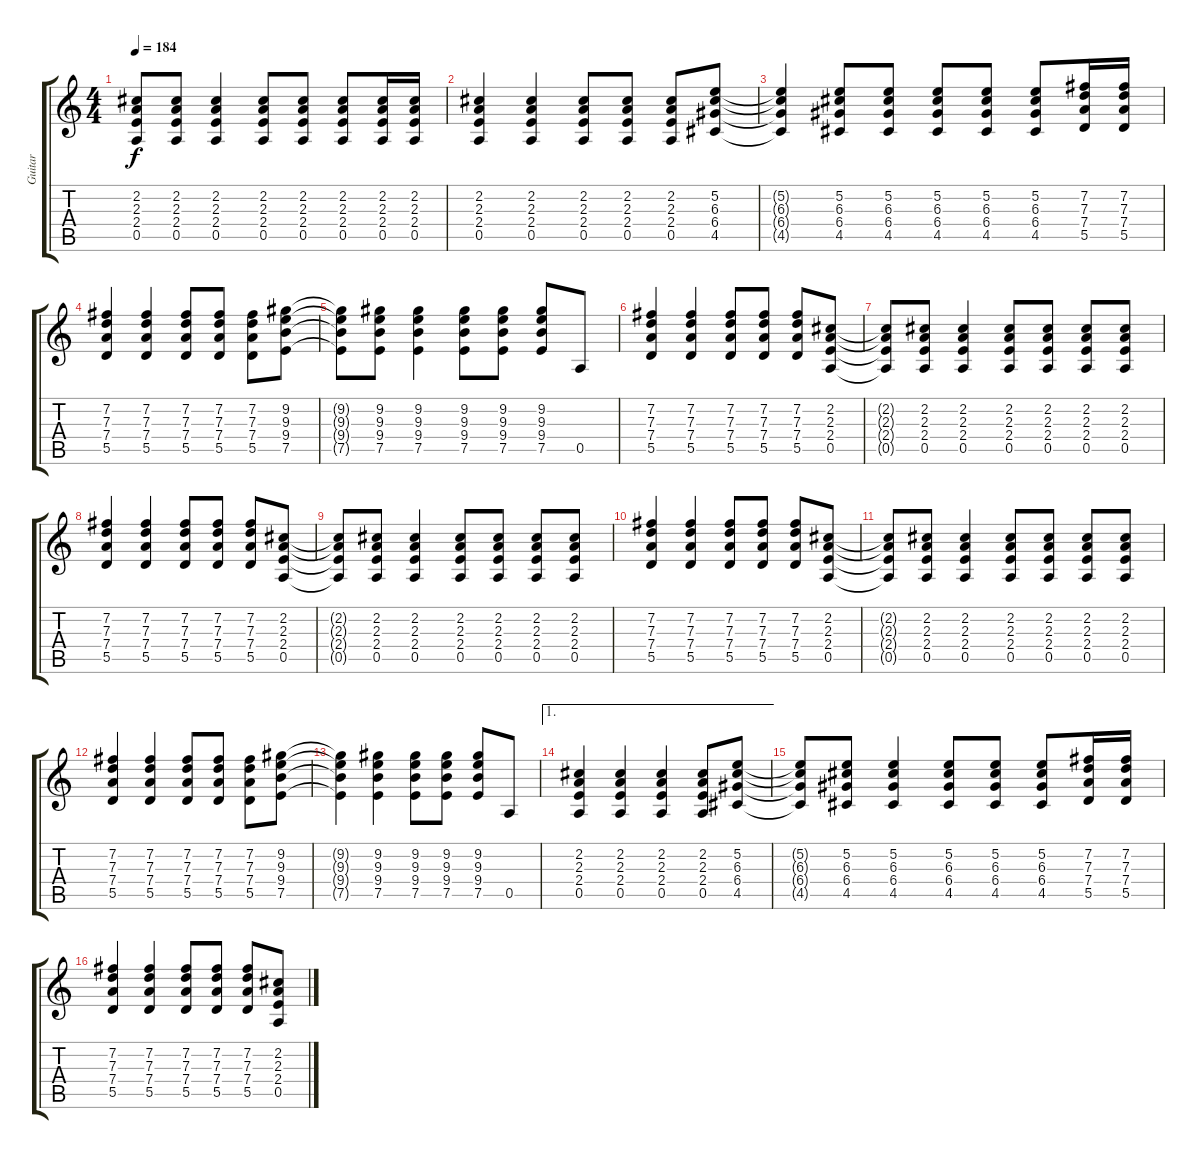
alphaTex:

\track ("Guitar" "Guitar") {instrument distortionguitar}
\staff {score tabs}
\tuning (E4 B3 G3 D3 A2 E2) {hide}
\ts (4 4)
\tempo 184
\clef g2
\ks c
(2.2{t} 2.3{t} 2.4{t} 0.5{t}).8{dy f} (2.2 2.3 2.4 0.5).8 (2.2 2.3 2.4 0.5).4 (2.2 2.3 2.4 0.5).8 (2.2 2.3 2.4 0.5).8 (2.2 2.3 2.4 0.5).8 (2.2 2.3 2.4 0.5).16 (2.2 2.3 2.4 0.5).16 |
(2.2 2.3 2.4 0.5).4 (2.2 2.3 2.4 0.5).4 (2.2 2.3 2.4 0.5).8 (2.2 2.3 2.4 0.5).8 (2.2 2.3 2.4 0.5).8 (5.2 6.3 6.4 4.5).8 |
(5.2{t} 6.3{t} 6.4{t} 4.5{t}).4 (5.2 6.3 6.4 4.5).8 (5.2 6.3 6.4 4.5).8 (5.2 6.3 6.4 4.5).8 (5.2 6.3 6.4 4.5).8 (5.2 6.3 6.4 4.5).8 (7.2 7.3 7.4 5.5).16 (7.2 7.3 7.4 5.5).16 |
(7.2 7.3 7.4 5.5).4 (7.2 7.3 7.4 5.5).4 (7.2 7.3 7.4 5.5).8 (7.2 7.3 7.4 5.5).8 (7.2 7.3 7.4 5.5).8 (9.2 9.3 9.4 7.5).8 |
(9.2{t} 9.3{t} 9.4{t} 7.5{t}).8 (9.2 9.3 9.4 7.5).8 (9.2 9.3 9.4 7.5).4 (9.2 9.3 9.4 7.5).8 (9.2 9.3 9.4 7.5).8 (9.2 9.3 9.4 7.5).8 0.5.8 |
(7.2 7.3 7.4 5.5).4 (7.2 7.3 7.4 5.5).4 (7.2 7.3 7.4 5.5).8 (7.2 7.3 7.4 5.5).8 (7.2 7.3 7.4 5.5).8 (2.2 2.3 2.4 0.5).8 |
(2.2{t} 2.3{t} 2.4{t} 0.5{t}).8 (2.2 2.3 2.4 0.5).8 (2.2 2.3 2.4 0.5).4 (2.2 2.3 2.4 0.5).8 (2.2 2.3 2.4 0.5).8 (2.2 2.3 2.4 0.5).8 (2.2 2.3 2.4 0.5).8 |
(7.2 7.3 7.4 5.5).4 (7.2 7.3 7.4 5.5).4 (7.2 7.3 7.4 5.5).8 (7.2 7.3 7.4 5.5).8 (7.2 7.3 7.4 5.5).8 (2.2 2.3 2.4 0.5).8 |
(2.2{t} 2.3{t} 2.4{t} 0.5{t}).8 (2.2 2.3 2.4 0.5).8 (2.2 2.3 2.4 0.5).4 (2.2 2.3 2.4 0.5).8 (2.2 2.3 2.4 0.5).8 (2.2 2.3 2.4 0.5).8 (2.2 2.3 2.4 0.5).8 |
(7.2 7.3 7.4 5.5).4 (7.2 7.3 7.4 5.5).4 (7.2 7.3 7.4 5.5).8 (7.2 7.3 7.4 5.5).8 (7.2 7.3 7.4 5.5).8 (2.2 2.3 2.4 0.5).8 |
(2.2{t} 2.3{t} 2.4{t} 0.5{t}).8 (2.2 2.3 2.4 0.5).8 (2.2 2.3 2.4 0.5).4 (2.2 2.3 2.4 0.5).8 (2.2 2.3 2.4 0.5).8 (2.2 2.3 2.4 0.5).8 (2.2 2.3 2.4 0.5).8 |
(7.2 7.3 7.4 5.5).4 (7.2 7.3 7.4 5.5).4 (7.2 7.3 7.4 5.5).8 (7.2 7.3 7.4 5.5).8 (7.2 7.3 7.4 5.5).8 (9.2 9.3 9.4 7.5).8 |
(9.2{t} 9.3{t} 9.4{t} 7.5{t}).4 (9.2 9.3 9.4 7.5).4 (9.2 9.3 9.4 7.5).8 (9.2 9.3 9.4 7.5).8 (9.2 9.3 9.4 7.5).8 0.5.8 |
\ae 1
(2.2 2.3 2.4 0.5).4 (2.2 2.3 2.4 0.5).4 (2.2 2.3 2.4 0.5).4 (2.2 2.3 2.4 0.5).8 (5.2 6.3 6.4 4.5).8 |
(5.2{t} 6.3{t} 6.4{t} 4.5{t}).8 (5.2 6.3 6.4 4.5).8 (5.2 6.3 6.4 4.5).4 (5.2 6.3 6.4 4.5).8 (5.2 6.3 6.4 4.5).8 (5.2 6.3 6.4 4.5).8 (7.2 7.3 7.4 5.5).16 (7.2 7.3 7.4 5.5).16 |
(7.2 7.3 7.4 5.5).4 (7.2 7.3 7.4 5.5).4 (7.2 7.3 7.4 5.5).8 (7.2 7.3 7.4 5.5).8 (7.2 7.3 7.4 5.5).8 (2.2 2.3 2.4 0.5).8
